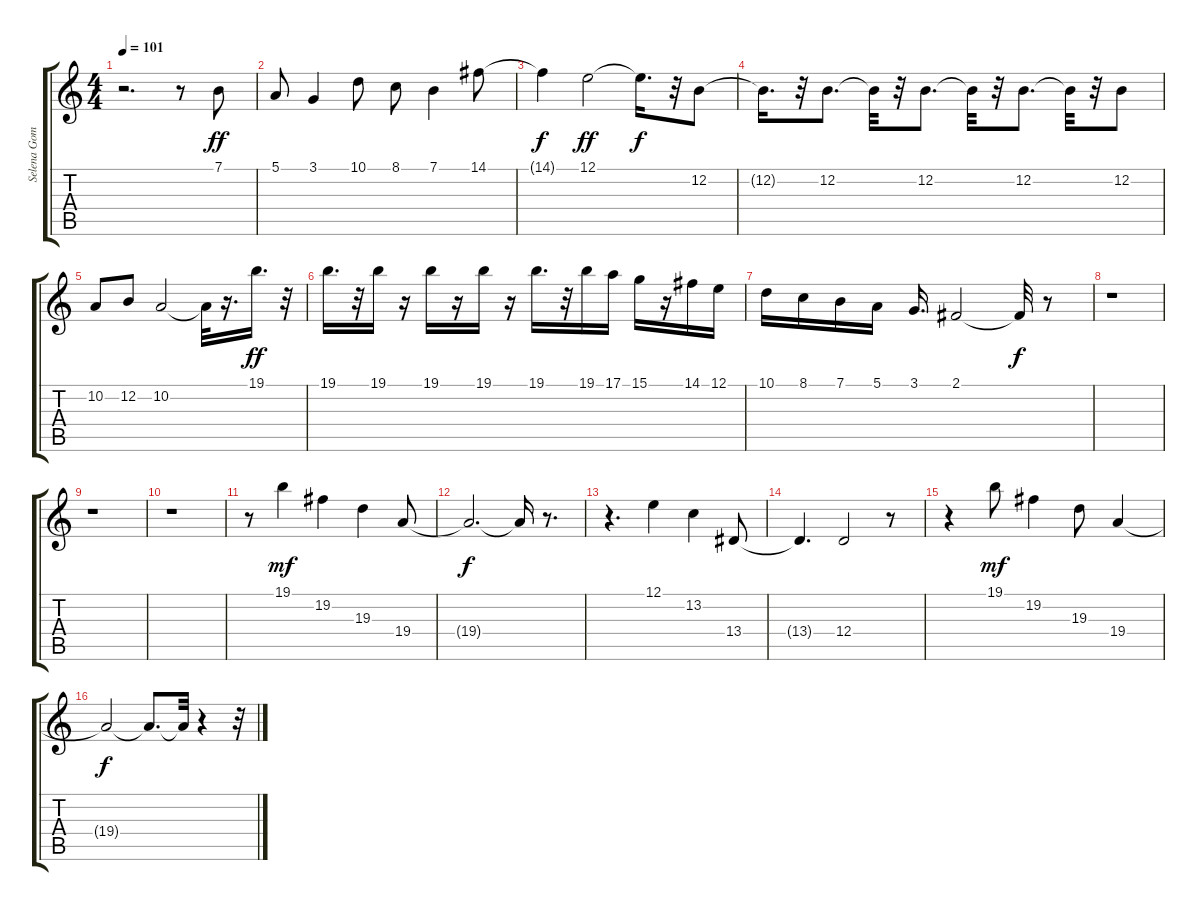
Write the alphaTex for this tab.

\track ("Selena Gomez - Magic" "Selena Gom") {instrument pizzicatostrings}
\staff {score tabs}
\tuning (E4 B3 G3 D3 A2 E2) {hide}
\ts (4 4)
\tempo 101
\clef g2
\ks c
r.2{d dy f} r.8 7.1.8{dy ff} |
5.1.8 3.1.4 10.1.8 8.1.8 7.1.4 14.1.8 |
14.1{t}.4{dy f} 12.1.2{dy ff} 12.1{t}.16{d dy f} r.32 12.2.8 |
12.2{t}.16{d} r.32 12.2.8{d} 12.2{t}.32 r.32 12.2.8{d} 12.2{t}.32 r.32 12.2.8{d} 12.2{t}.32 r.32 12.2.8 |
10.2.8 12.2.8 10.2.2 10.2{t}.32 r.16{d} 19.1.16{d dy ff} r.32 |
19.1.16{d} r.32 19.1.16 r.16 19.1.16 r.16 19.1.16 r.16 19.1.16{d} r.32 19.1.16 17.1.16 15.1.16 r.16 14.1.16 12.1.16 |
10.1.16 8.1.16 7.1.16 5.1.16 3.1.16{d} 2.1.2 2.1{t}.32{dy f} r.8 |
r.1 |
r.1 |
r.1 |
r.8 19.1.4{dy mf} 19.2.4 19.3.4 19.4.8 |
19.4{t}.2{d dy f} 19.4{t}.16 r.8{d} |
r.4{d} 12.1.4 13.2.4 13.4.8 |
13.4{t}.4{d} 12.4.2 r.8 |
r.4 19.1.8{dy mf} 19.2.4 19.3.8 19.4.4 |
19.4{t}.2{dy f} 19.4{t}.8{d} 19.4{t}.32 r.4 r.32
